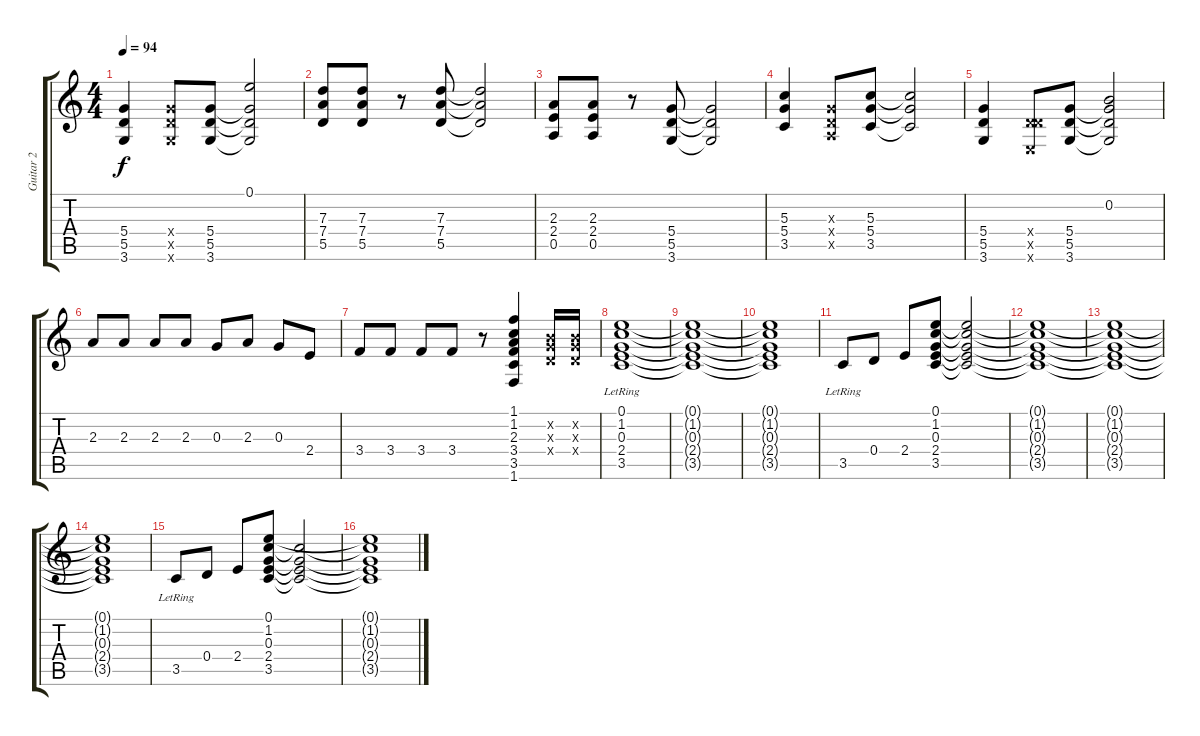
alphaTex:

\track ("Guitar 2" "Guitar 2") {instrument overdrivenguitar}
\staff {score tabs}
\tuning (E4 B3 G3 D3 A2 E2) {hide}
\ts (4 4)
\tempo 94
\clef g2
\ks c
(5.4 5.5 3.6).4{dy f} (5.4{x} 5.5{x} 3.6{x}).8 (5.4 5.5 3.6).8 (0.1 5.4{t} 5.5{t} 3.6{t}).2 |
(7.3 7.4 5.5).8 (7.3 7.4 5.5).8 r.8 (7.3 7.4 5.5).8 (7.3{t} 7.4{t} 5.5{t}).2 |
(2.3 2.4 0.5).8 (2.3 2.4 0.5).8 r.8 (5.4 5.5 3.6).8 (5.4{t} 5.5{t} 3.6{t}).2 |
(5.3 5.4 3.5).4 (0.3{x} 0.4{x} 0.5{x}).8 (5.3 5.4 3.5).8 (5.3{t} 5.4{t} 3.5{t}).2 |
(5.4 5.5 3.6).4 (0.4{x} 5.5{x} 0.6{x}).8 (5.4 5.5 3.6).8 (0.2 5.4{t} 5.5{t} 3.6{t}).2 |
2.3.8 2.3.8 2.3.8 2.3.8 0.3.8 2.3.8 0.3.8 2.4.8 |
3.4.8 3.4.8 3.4.8 3.4.8 r.8 (1.1 1.2 2.3 3.4 3.5 1.6).4 (0.2{x} 0.3{x} 0.4{x}).16 (0.2{x} 0.3{x} 0.4{x}).16 |
(0.1 1.2 0.3 2.4 3.5{lr}).1 |
(0.1{t} 1.2{t} 0.3{t} 2.4{t} 3.5{t}).1 |
(0.1{t} 1.2{t} 0.3{t} 2.4{t} 3.5{t}).1 |
3.5{lr}.8 0.4.8 2.4.8 (0.1 1.2 0.3 2.4 3.5).8 (0.1{t} 1.2{t} 0.3{t} 2.4{t} 3.5{t}).2 |
(0.1{t} 1.2{t} 0.3{t} 2.4{t} 3.5{t}).1 |
(0.1{t} 1.2{t} 0.3{t} 2.4{t} 3.5{t}).1 |
(0.1{t} 1.2{t} 0.3{t} 2.4{t} 3.5{t}).1 |
3.5{lr}.8 0.4.8 2.4.8 (0.1 1.2 0.3 2.4 3.5).8 (1.2{t} 0.3{t} 2.4{t} 3.5{t}).2 |
(0.1{t} 1.2{t} 0.3{t} 2.4{t} 3.5{t}).1
